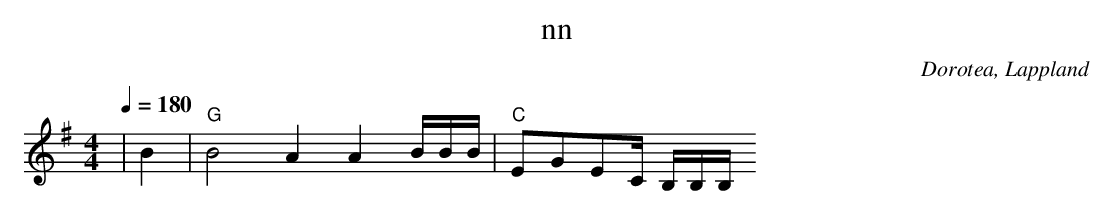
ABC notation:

X:1
T:nn
Q:1/4=180
O:Dorotea, Lappland
M:4/4
L:1/16
K:G
| B4 |"G"B8 A4A4 BBB | "C" E2G2E2C B,B,B,
